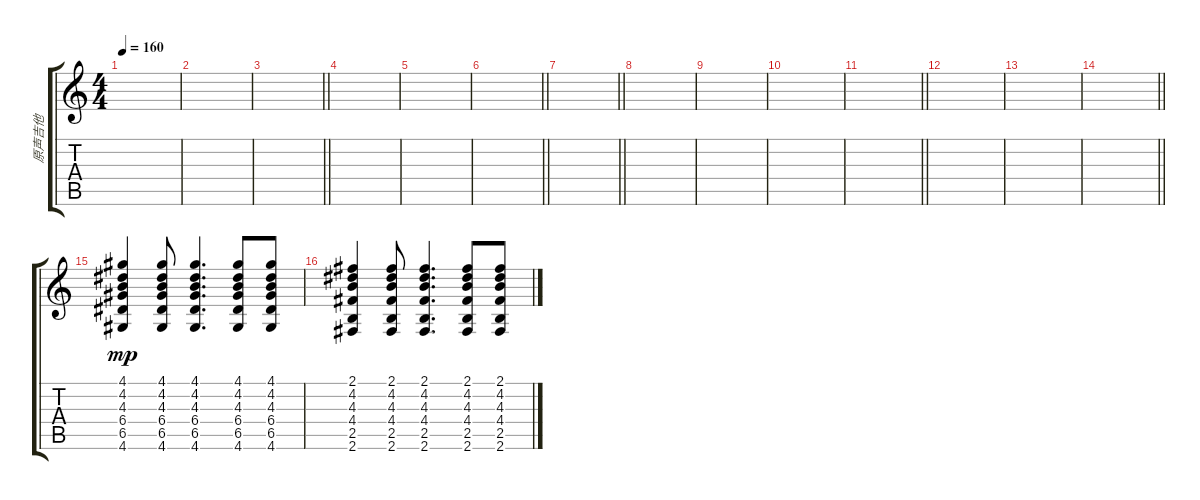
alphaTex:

\track ("原声吉他" "原声吉他") {instrument acousticguitarsteel}
\staff {score tabs}
\tuning (E4 B3 G3 D3 A2 E2) {hide}
\ts (4 4)
\tempo 160
\clef g2
\ks c
|
|
\barLineRight lightlight
|
|
|
\barLineRight lightlight
|
\section ("" "")
\barLineRight lightlight
|
|
|
|
\barLineRight lightlight
|
|
|
\barLineRight lightlight
|
(4.1 4.2 4.3 6.4 6.5 4.6).4{dy mp} (4.1 4.2 4.3 6.4 6.5 4.6).8 (4.1 4.2 4.3 6.4 6.5 4.6).4{d} (4.1 4.2 4.3 6.4 6.5 4.6).8 (4.1 4.2 4.3 6.4 6.5 4.6).8 |
(2.1 4.2 4.3 4.4 2.5 2.6).4 (2.1 4.2 4.3 4.4 2.5 2.6).8 (2.1 4.2 4.3 4.4 2.5 2.6).4{d} (2.1 4.2 4.3 4.4 2.5 2.6).8 (2.1 4.2 4.3 4.4 2.5 2.6).8
